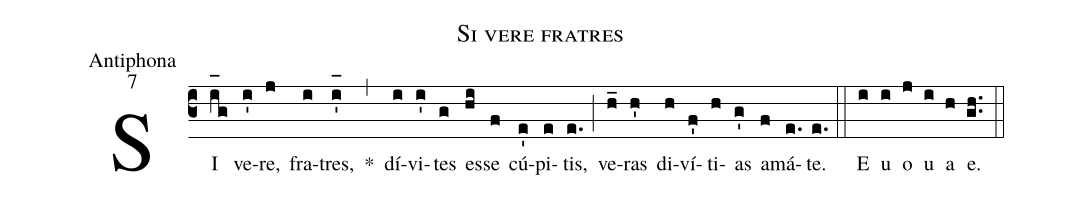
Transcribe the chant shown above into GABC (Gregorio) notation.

name:Si vere fratres;
office-part:Antiphona;
mode:7;
%%
(c3) SI(i_[oh:h]g) ve(i')re,(j) fra(i)tres,(i'_[oh:h]) *(,) dí(i)vi(i')tes(g) es(hi)se(f) cú(e')pi(e)tis,(e.) (;) ve(h_)ras(h') <nlba>di(h)ví(f')ti(h)as</nlba>(g') a(f)má(e.)te.(e.) (::) <eu>E(i) u(i) o(j) u(i) a(h) e.</eu>(gh..) (::)
